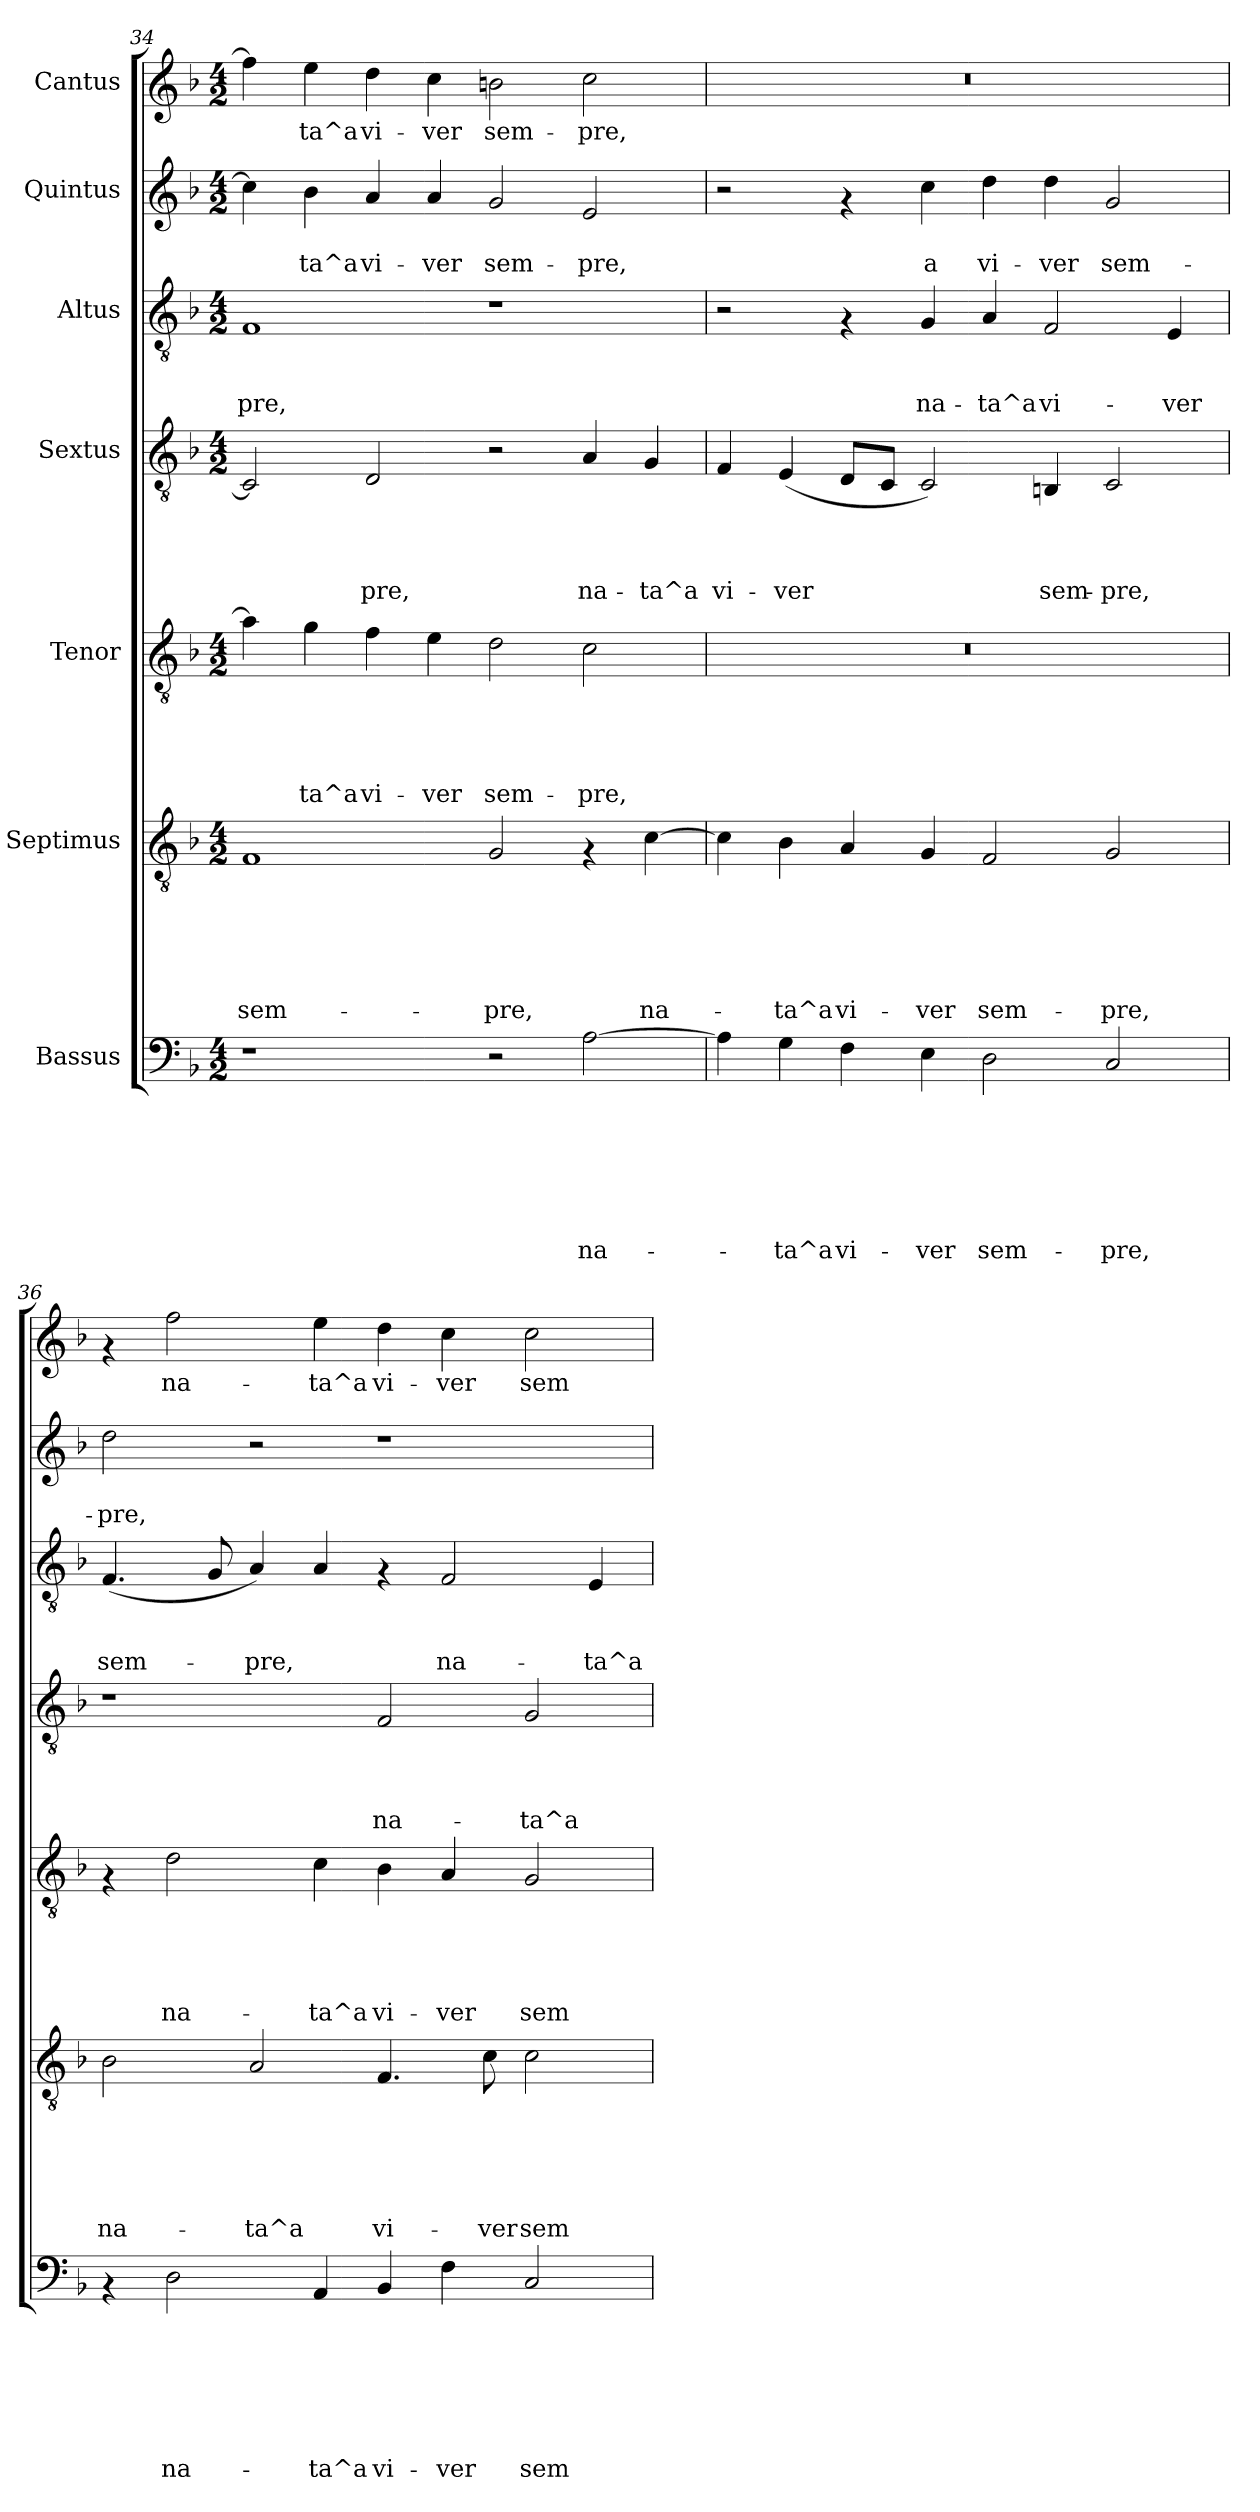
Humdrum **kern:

**kern	**text	**text	**text	**text	**text	**text	**text	**kern	**text	**text	**text	**text	**text	**text	**kern	**text	**text	**text	**text	**text	**kern	**text	**text	**text	**text	**kern	**text	**text	**text	**kern	**text	**text	**kern	**text
*part7	*part7	*part7	*part7	*part7	*part7	*part7	*part7	*part6	*part6	*part6	*part6	*part6	*part6	*part6	*part5	*part5	*part5	*part5	*part5	*part5	*part4	*part4	*part4	*part4	*part4	*part3	*part3	*part3	*part3	*part2	*part2	*part2	*part1	*part1
*staff7	*staff7	*staff7	*staff7	*staff7	*staff7	*staff7	*staff7	*staff6	*staff6	*staff6	*staff6	*staff6	*staff6	*staff6	*staff5	*staff5	*staff5	*staff5	*staff5	*staff5	*staff4	*staff4	*staff4	*staff4	*staff4	*staff3	*staff3	*staff3	*staff3	*staff2	*staff2	*staff2	*staff1	*staff1
*I"Bassus	*	*	*	*	*	*	*	*I"Septimus	*	*	*	*	*	*	*I"Tenor	*	*	*	*	*	*I"Sextus	*	*	*	*	*I"Altus	*	*	*	*I"Quintus	*	*	*I"Cantus	*
*clefF4	*	*	*	*	*	*	*	*clefGv2	*	*	*	*	*	*	*clefGv2	*	*	*	*	*	*clefGv2	*	*	*	*	*clefGv2	*	*	*	*clefG2	*	*	*clefG2	*
*k[b-]	*	*	*	*	*	*	*	*k[b-]	*	*	*	*	*	*	*k[b-]	*	*	*	*	*	*k[b-]	*	*	*	*	*k[b-]	*	*	*	*k[b-]	*	*	*k[b-]	*
*F:	*	*	*	*	*	*	*	*F:	*	*	*	*	*	*	*F:	*	*	*	*	*	*F:	*	*	*	*	*F:	*	*	*	*F:	*	*	*F:	*
*M4/2	*	*	*	*	*	*	*	*M4/2	*	*	*	*	*	*	*M4/2	*	*	*	*	*	*M4/2	*	*	*	*	*M4/2	*	*	*	*M4/2	*	*	*M4/2	*
=34	=34	=34	=34	=34	=34	=34	=34	=34	=34	=34	=34	=34	=34	=34	=34	=34	=34	=34	=34	=34	=34	=34	=34	=34	=34	=34	=34	=34	=34	=34	=34	=34	=34	=34
!	!	!	!	!	!	!	!	!	!	!	!	!	!	!LO:LY:b	!	!	!	!	!	!	!	!	!	!	!	!	!	!	!LO:LY:b	!	!	!	!	!
1r	.	.	.	.	.	.	.	1F	.	.	.	.	.	sem-	4a\]	.	.	.	.	.	2C/]	.	.	.	.	1F	.	.	-pre,	4cc\]	.	.	4ff\]	.
!	!	!	!	!	!	!	!	!	!	!	!	!	!	!	!	!	!	!	!	!LO:LY:b	!	!	!	!	!	!	!	!	!	!	!	!LO:LY:b	!	!LO:LY:b
.	.	.	.	.	.	.	.	.	.	.	.	.	.	.	4g\	.	.	.	.	-ta^a	.	.	.	.	.	.	.	.	.	4b-\	.	-ta^a	4ee\	-ta^a
!	!	!	!	!	!	!	!	!	!	!	!	!	!	!	!	!	!	!	!	!LO:LY:b	!	!	!	!	!LO:LY:b	!	!	!	!	!	!	!LO:LY:b	!	!LO:LY:b
.	.	.	.	.	.	.	.	.	.	.	.	.	.	.	4f\	.	.	.	.	vi-	2D/	.	.	.	-pre,	.	.	.	.	4a/	.	vi-	4dd\	vi-
!	!	!	!	!	!	!	!	!	!	!	!	!	!	!	!	!	!	!	!	!LO:LY:b	!	!	!	!	!	!	!	!	!	!	!	!LO:LY:b	!	!LO:LY:b
.	.	.	.	.	.	.	.	.	.	.	.	.	.	.	4e\	.	.	.	.	-ver	.	.	.	.	.	.	.	.	.	4a/	.	-ver	4cc\	-ver
!	!	!	!	!	!	!	!	!	!	!	!	!	!	!LO:LY:b	!	!	!	!	!	!LO:LY:b	!	!	!	!	!	!	!	!	!	!	!	!LO:LY:b	!	!LO:LY:b
2r	.	.	.	.	.	.	.	2G/	.	.	.	.	.	-pre,	2d\	.	.	.	.	sem-	2r	.	.	.	.	1r	.	.	.	2g/	.	sem-	2bn\	sem-
!	!	!	!	!	!	!	!LO:LY:b	!	!	!	!	!	!	!	!	!	!	!	!	!LO:LY:b	!	!	!	!	!LO:LY:b	!	!	!	!	!	!	!LO:LY:b	!	!LO:LY:b
[>2A\	.	.	.	.	.	.	na-	4rF	.	.	.	.	.	.	2c\	.	.	.	.	-pre,	4A/	.	.	.	na-	.	.	.	.	2e/	.	-pre,	2cc\	-pre,
!	!	!	!	!	!	!	!	!	!	!	!	!	!	!LO:LY:b	!	!	!	!	!	!	!	!	!	!	!LO:LY:b	!	!	!	!	!	!	!	!	!
.	.	.	.	.	.	.	.	[>4c\	.	.	.	.	.	na-	.	.	.	.	.	.	4G/	.	.	.	-ta^a	.	.	.	.	.	.	.	.	.
=35	=35	=35	=35	=35	=35	=35	=35	=35	=35	=35	=35	=35	=35	=35	=35	=35	=35	=35	=35	=35	=35	=35	=35	=35	=35	=35	=35	=35	=35	=35	=35	=35	=35	=35
!	!	!	!	!	!	!	!	!	!	!	!	!	!	!	!	!	!	!	!	!	!	!	!	!	!LO:LY:b	!	!	!	!	!	!	!	!	!
4A\]	.	.	.	.	.	.	.	4c\]	.	.	.	.	.	.	0r	.	.	.	.	.	4F/	.	.	.	vi-	2r	.	.	.	2r	.	.	0r	.
!	!	!	!	!	!	!	!LO:LY:b	!	!	!	!	!	!	!LO:LY:b	!	!	!	!	!	!	!	!	!	!	!LO:LY:b	!	!	!	!	!	!	!	!	!
4G\	.	.	.	.	.	.	-ta^a	4B-\	.	.	.	.	.	-ta^a	.	.	.	.	.	.	(<4E/	.	.	.	-ver	.	.	.	.	.	.	.	.	.
!	!	!	!	!	!	!	!LO:LY:b	!	!	!	!	!	!	!LO:LY:b	!	!	!	!	!	!	!	!	!	!	!	!	!	!	!	!	!	!	!	!
4F\	.	.	.	.	.	.	vi-	4A/	.	.	.	.	.	vi-	.	.	.	.	.	.	8D/L	.	.	.	.	4rF	.	.	.	4rf	.	.	.	.
.	.	.	.	.	.	.	.	.	.	.	.	.	.	.	.	.	.	.	.	.	8C/J	.	.	.	.	.	.	.	.	.	.	.	.	.
!	!	!	!	!	!	!	!LO:LY:b	!	!	!	!	!	!	!LO:LY:b	!	!	!	!	!	!	!	!	!	!	!	!	!	!	!LO:LY:b	!	!	!LO:LY:b	!	!
4E\	.	.	.	.	.	.	-ver	4G/	.	.	.	.	.	-ver	.	.	.	.	.	.	2C/)	.	.	.	.	4G/	.	.	na-	4cc\	.	a	.	.
!	!	!	!	!	!	!	!LO:LY:b	!	!	!	!	!	!	!LO:LY:b	!	!	!	!	!	!	!	!	!	!	!	!	!	!	!LO:LY:b	!	!	!LO:LY:b	!	!
2D\	.	.	.	.	.	.	sem-	2F/	.	.	.	.	.	sem-	.	.	.	.	.	.	.	.	.	.	.	4A/	.	.	-ta^a	4dd\	.	vi-	.	.
!	!	!	!	!	!	!	!	!	!	!	!	!	!	!	!	!	!	!	!	!	!	!	!	!	!LO:LY:b	!	!	!	!LO:LY:b	!	!	!LO:LY:b	!	!
.	.	.	.	.	.	.	.	.	.	.	.	.	.	.	.	.	.	.	.	.	4BBn/	.	.	.	sem-	2F/	.	.	vi-	4dd\	.	-ver	.	.
!	!	!	!	!	!	!	!LO:LY:b	!	!	!	!	!	!	!LO:LY:b	!	!	!	!	!	!	!	!	!	!	!LO:LY:b	!	!	!	!	!	!	!LO:LY:b	!	!
2C/	.	.	.	.	.	.	-pre,	2G/	.	.	.	.	.	-pre,	.	.	.	.	.	.	2C/	.	.	.	-pre,	.	.	.	.	2g/	.	sem-	.	.
!	!	!	!	!	!	!	!	!	!	!	!	!	!	!	!	!	!	!	!	!	!	!	!	!	!	!	!	!	!LO:LY:b	!	!	!	!	!
.	.	.	.	.	.	.	.	.	.	.	.	.	.	.	.	.	.	.	.	.	.	.	.	.	.	4E/	.	.	-ver	.	.	.	.	.
!!LO:PB:g=z
=36	=36	=36	=36	=36	=36	=36	=36	=36	=36	=36	=36	=36	=36	=36	=36	=36	=36	=36	=36	=36	=36	=36	=36	=36	=36	=36	=36	=36	=36	=36	=36	=36	=36	=36
!	!	!	!	!	!	!	!	!	!	!	!	!	!	!LO:LY:b	!	!	!	!	!	!	!	!	!	!	!	!	!	!	!LO:LY:b	!	!	!LO:LY:b	!	!
4rAA	.	.	.	.	.	.	.	2B-\	.	.	.	.	.	na-	4rF	.	.	.	.	.	1r	.	.	.	.	(<4.F/	.	.	sem-	2dd\	.	-pre,	4rf	.
!	!	!	!	!	!	!	!LO:LY:b	!	!	!	!	!	!	!	!	!	!	!	!	!LO:LY:b	!	!	!	!	!	!	!	!	!	!	!	!	!	!LO:LY:b
2D\	.	.	.	.	.	.	na-	.	.	.	.	.	.	.	2d\	.	.	.	.	na-	.	.	.	.	.	.	.	.	.	.	.	.	2ff\	na-
.	.	.	.	.	.	.	.	.	.	.	.	.	.	.	.	.	.	.	.	.	.	.	.	.	.	8G/	.	.	.	.	.	.	.	.
!	!	!	!	!	!	!	!	!	!	!	!	!	!	!LO:LY:b	!	!	!	!	!	!	!	!	!	!	!	!	!	!	!LO:LY:b	!	!	!	!	!
.	.	.	.	.	.	.	.	2A/	.	.	.	.	.	-ta^a	.	.	.	.	.	.	.	.	.	.	.	4A/)	.	.	-pre,	2r	.	.	.	.
!	!	!	!	!	!	!	!LO:LY:b	!	!	!	!	!	!	!	!	!	!	!	!	!LO:LY:b	!	!	!	!	!	!	!	!	!	!	!	!	!	!LO:LY:b
4AA/	.	.	.	.	.	.	-ta^a	.	.	.	.	.	.	.	4c\	.	.	.	.	-ta^a	.	.	.	.	.	4A/	.	.	.	.	.	.	4ee\	-ta^a
!	!	!	!	!	!	!	!LO:LY:b	!	!	!	!	!	!	!LO:LY:b	!	!	!	!	!	!LO:LY:b	!	!	!	!	!LO:LY:b	!	!	!	!	!	!	!	!	!LO:LY:b
4BB-/	.	.	.	.	.	.	vi-	4.F/	.	.	.	.	.	vi-	4B-\	.	.	.	.	vi-	2F/	.	.	.	na-	4rF	.	.	.	1r	.	.	4dd\	vi-
!	!	!	!	!	!	!	!LO:LY:b	!	!	!	!	!	!	!	!	!	!	!	!	!LO:LY:b	!	!	!	!	!	!	!	!	!LO:LY:b	!	!	!	!	!LO:LY:b
4F\	.	.	.	.	.	.	-ver	.	.	.	.	.	.	.	4A/	.	.	.	.	-ver	.	.	.	.	.	2F/	.	.	na-	.	.	.	4cc\	-ver
!	!	!	!	!	!	!	!	!	!	!	!	!	!	!LO:LY:b	!	!	!	!	!	!	!	!	!	!	!	!	!	!	!	!	!	!	!	!
.	.	.	.	.	.	.	.	8c\	.	.	.	.	.	-ver	.	.	.	.	.	.	.	.	.	.	.	.	.	.	.	.	.	.	.	.
!	!	!	!	!	!	!	!LO:LY:b	!	!	!	!	!	!	!LO:LY:b	!	!	!	!	!	!LO:LY:b	!	!	!	!	!LO:LY:b	!	!	!	!	!	!	!	!	!LO:LY:b
2C/	.	.	.	.	.	.	sem-	2c\	.	.	.	.	.	sem-	2G/	.	.	.	.	sem-	2G/	.	.	.	-ta^a	.	.	.	.	.	.	.	2cc\	sem-
!	!	!	!	!	!	!	!	!	!	!	!	!	!	!	!	!	!	!	!	!	!	!	!	!	!	!	!	!	!LO:LY:b	!	!	!	!	!
.	.	.	.	.	.	.	.	.	.	.	.	.	.	.	.	.	.	.	.	.	.	.	.	.	.	4E/	.	.	-ta^a	.	.	.	.	.
=	=	=	=	=	=	=	=	=	=	=	=	=	=	=	=	=	=	=	=	=	=	=	=	=	=	=	=	=	=	=	=	=	=	=
*-	*-	*-	*-	*-	*-	*-	*-	*-	*-	*-	*-	*-	*-	*-	*-	*-	*-	*-	*-	*-	*-	*-	*-	*-	*-	*-	*-	*-	*-	*-	*-	*-	*-	*-
